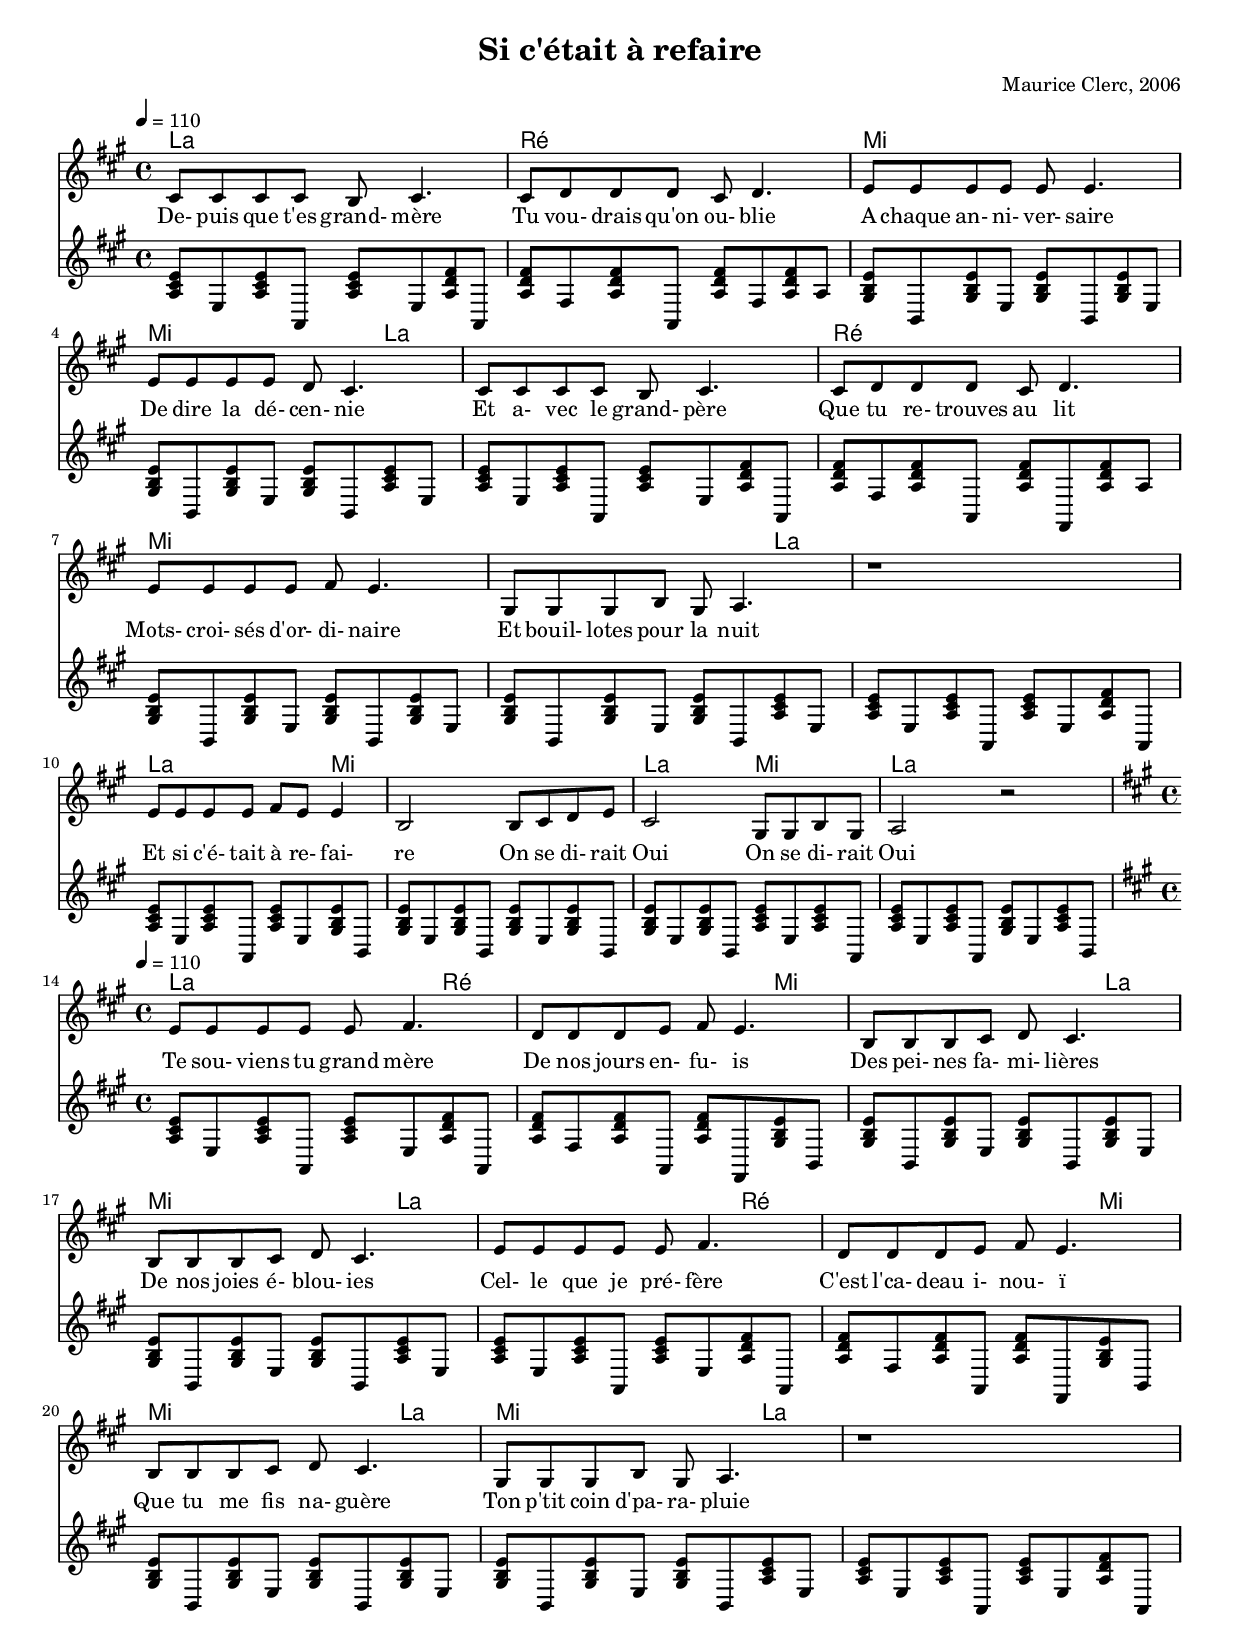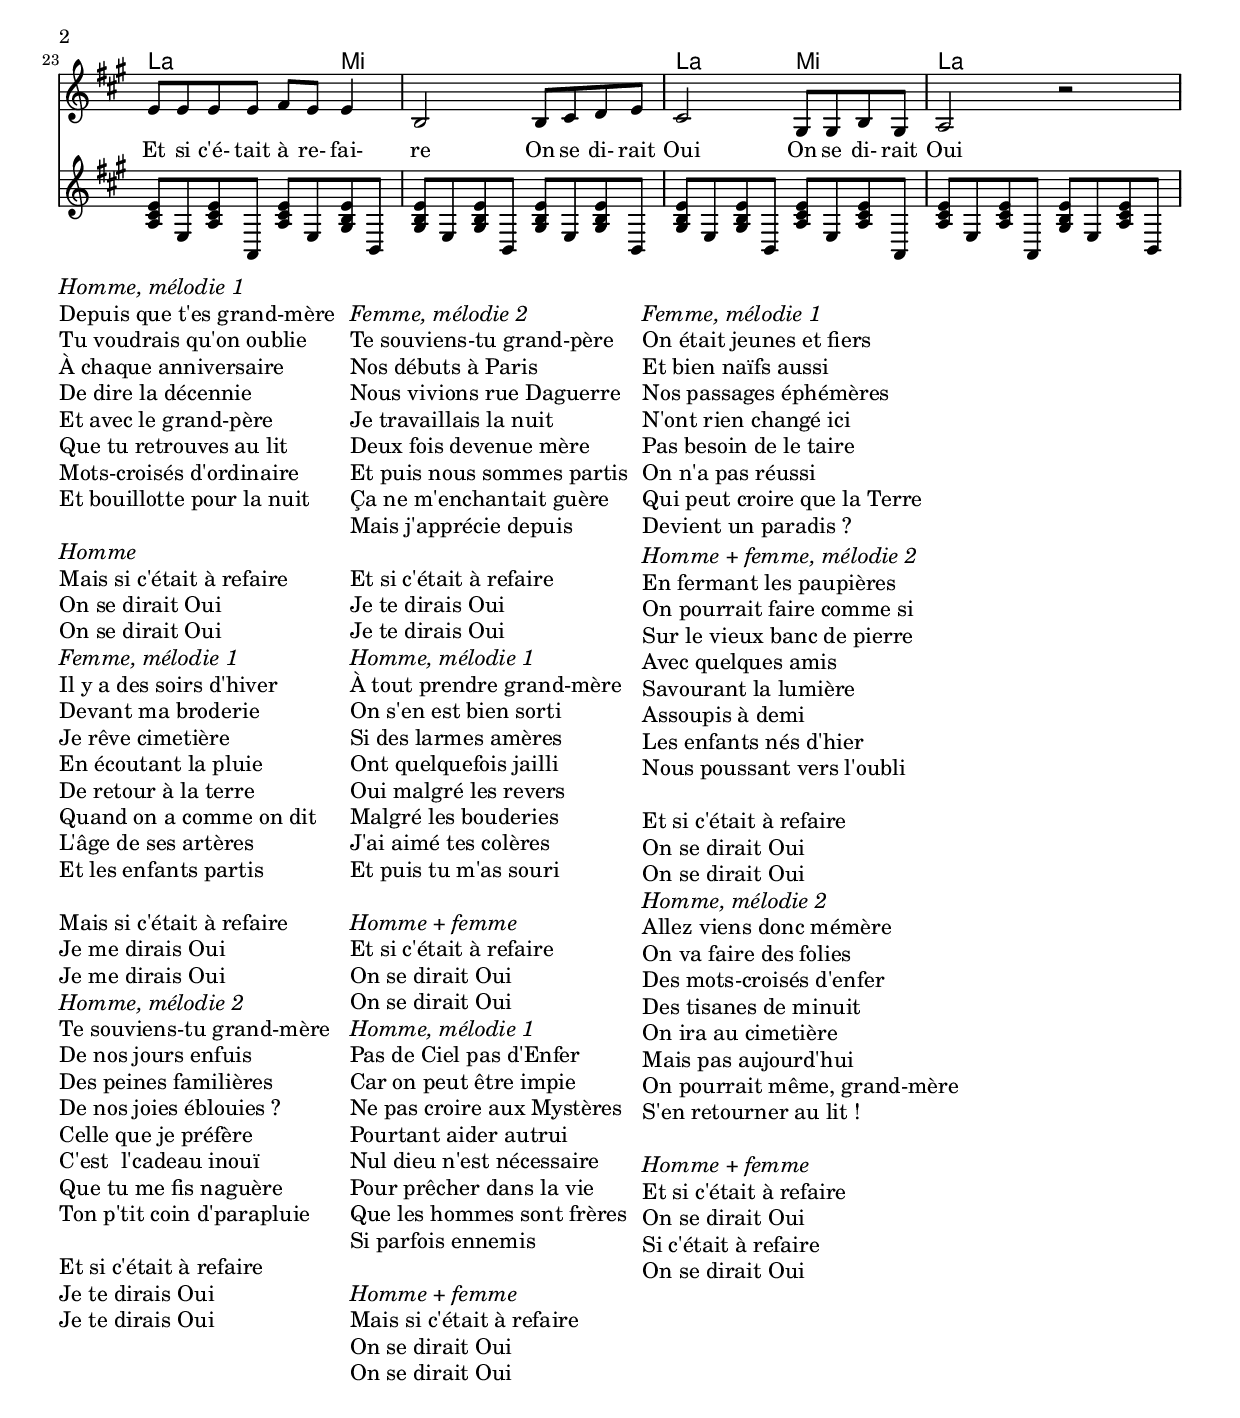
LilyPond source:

%% Si c'était à refaire
%% Maurice Clerc, 2006
%% sh  lilypond <this_file>

#(set-default-paper-size "a4")
#(set-global-staff-size 17) 

\version "2.10.33"

\header 
{
  title = "Si c'était à refaire"
  composer = "Maurice Clerc, 2006"
}

melody=
\relative 
{
		\tempo 4=110	
		\time 4/4
		\clef treble
		\key a \major
	
		cis8 cis8  cis8 cis8  b8 cis4. % Depuis que t'es grand-mère
		cis8 d8  d8 d8 cis8  d4. % Tu vourais qu'on oublie
		e8 e8 e8  e8 e8 e4. % A chaque anniversaire
		e8 e8 e8  e8 d8 cis4. % De dire la décennie

		cis8 cis8  cis8 cis8  b8 cis4. % Et avec le grand-père
		cis8 d8  d8 d8 cis8  d4. % Que tu retrouves au lit
		e8 e8 e8  e8 fis8 e4. % Mots-croisés d'ordinaire
		gis,8 gis8 gis8 b8 gis8 a4. % Et bouillotes pour la nuit
r1
		e'8 e8  e8  e8  fis8 e8  e4 | % Et si c'était à refaire
		b2                            % re
           b8 cis8   d8 e8    | cis2   % On se dirait Oui      
		 gis8  gis8  b8 gis8  | a2  r2 % On se dirait Oui


	% Decrescendo (s= "section")
	%	<<a1 {s4 s4\> s4 s4\!}   >>   

	}

melodyDeux=
\relative 
{
		\tempo 4=110	
		\time 4/4
		\clef treble
		\key a \major
	
		e8 e8  e8 e8  e8 fis4. % Te souviens-tu grand-mère
		d8 d8  d8 e8 fis8  e4. 
		b8 b8 b8  cis8 d8 cis4. 
		b8 b8 b8  cis8 d8 cis4. 

		e8 e8  e8 e8  e8 fis4. % 
		d8 d8  d8 e8 fis8  e4.
		b8 b8 b8  cis8 d8 cis4.
		gis8 gis8 gis8 b8 gis8 a4.
r1
	e'8 e8  e8  e8  fis8 e8  e4 |
		b2 
           b8 cis8   d8 e8    | cis2         
		 gis8  gis8  b8 gis8  | a2  r2

	}

text= \lyricmode
	{
		De- puis que t'es grand-  mère
		Tu vou- drais qu'on ou- blie
		A chaque an- ni- ver- saire
		De dire la dé- cen- nie
		Et a- vec le grand- père
		Que tu re- trouves au lit
		Mots- croi- sés d'or- di- naire
		Et bouil- lotes pour la nuit
		Et si c'é- tait à re- fai- re 
		On se di- rait Oui
		On se di- rait Oui
 	} 

textDeux= \lyricmode
	{
		Te sou- viens tu grand mère
		De nos jours en- fu- is
		Des pei- nes fa- mi- lières
		De nos joies é- blou- ies
		Cel- le que je pré- fère
		C'est l'ca- deau i- nou- ï
		Que tu me fis na- guère
		Ton p'tit coin d'pa- ra- pluie
		Et si c'é- tait à re- fai- re
		On se di- rait Oui
		On se di- rait Oui

	}


harmony=
\relative c'
{
		\tempo 4=110
		\time 4/4
		\clef treble
		\key a \major
		% C# F# G#
		% A = <a cis e> a,/e     La
		% B = <b d fis> b,/fis,  Sim 
		% D = <a d fis> a,/fis,  Ré
		% E = <gis b e> b,/e,   Mi

		<a cis e>8 e8  <a cis e>8  a,8    <a' cis e>8 e8  <a d fis>8 a,8  % Depuis que t'es grand-mère
		<a' d fis>8 fis   <a d fis>8 a,    	<a' d fis>8 fis   <a d fis>8 a % Tu voudrais qu'on oublie

		<gis b e>8 b,8   <gis' b e>8 e     <gis b e>8 b,8  <gis' b e>8 e8 % A chaque anniversaire
		<gis b e>8 b,8   <gis' b e>8 e8     <gis b e>8 b,8  <a' cis e>8 e8 % De dire la décennie

		<a cis e>8 e8  <a cis e>8  a,8    <a' cis e>8 e8  <a d fis>8 a,8 
		<a' d fis>8 fis   <a d fis>8 a,    	<a' d fis>8 fis,   <a' d fis>8 a 

		<gis b e>8 b,8   <gis' b e>8 e     <gis b e>8 b,8  <gis' b e>8 e8
		<gis b e>8 b,8   <gis' b e>8 e8     <gis b e>8 b,8  <a' cis e>8 e8 


<a cis e>8 e8  <a cis e>8  a,8    <a' cis e>8 e8  <a d fis>8 a,8    % Sans mélodie
		
		<a' cis e>8 e8  <a cis e>8  a,8    <a' cis e>8 e8  <gis b e>8 b,8 % Et si c'était à refaire
<gis' b e>8 e8  <gis b e>8 b,8  <gis' b e>8 e8  <gis b e>8 b,8
		<gis' b e>8 e8  	<gis b e>8 b,8  	<a' cis e>8 e8 	<a cis e>8 a,8
		<a' cis e>8 e8  	<a cis e>8 a,8  	<gis' b e>8 e8 	<a cis e>8 b,8

	} 

harmonyDeux=
\relative c'
{
		\tempo 4=110
		\time 4/4
		\clef treble
		\key a \major
		% C# F# G#
		% A = <a cis e> a,/e     La
		% B = <b d fis> b,/fis,  Sim 
		% D = <a d fis> a,/fis,  Ré
		% E = <gis b e> b,/e,   Mi

		<a cis e>8 e8  <a cis e>8  a,8    <a' cis e>8 e8  <a d fis>8 a,8 
		<a' d fis>8 fis  <a d fis>8 a,    	<a' d fis>8 fis,   <gis' b e>8 b, 

		<gis' b e>8 b,8   <gis' b e>8 e     <gis b e>8 b,8  <gis' b e>8 e8
		<gis b e>8 b,8   <gis' b e>8 e8     <gis b e>8 b,8  <a' cis e>8 e8 

		<a cis e>8 e8  <a cis e>8  a,8    <a' cis e>8 e8  <a d fis>8 a,8 
		<a' d fis>8 fis  <a d fis>8 a,    	<a' d fis>8 fis,   <gis' b e>8 b, 

		<gis' b e>8 b,8   <gis' b e>8 e     <gis b e>8 b,8  <gis' b e>8 e8
		<gis b e>8 b,8   <gis' b e>8 e8     <gis b e>8 b,8  <a' cis e>8 e8 		


<a cis e>8 e8  <a cis e>8  a,8    <a' cis e>8 e8  <a d fis>8 a,8    % Sans mélodie
		
		<a' cis e>8 e8  <a cis e>8  a,8    <a' cis e>8 e8  <gis b e>8 b,8 
<gis' b e>8 e8  <gis b e>8 b,8  <gis' b e>8 e8  <gis b e>8 b,8
		<gis' b e>8 e8  	<gis b e>8 b,8  	<a' cis e>8 e8 	<a cis e>8 a,8
		<a' cis e>8 e8  	<a cis e>8 a,8  	<gis' b e>8 e8 	<a cis e>8 b,8

	} 

 harmonies = \chordmode {
		\tempo 4=110
 		a1 
		d1

		e1
		e2.  a4

		a1 
		d1
	
		e1
		e2.   a4
a1
		a2 a4 e4 % Et si c'é- tait à re- fai-
		e2  e2   % re On se di- rait
		a2  e2   	 % Oui On se di- rait
		a2	a2		% Oui	
     }
 
 harmoniesDeux = \chordmode {
		\tempo 4=110
 		a2. d4 % Te souviens-tu grand-mère
		d2. e4

		e2. a4
		e2.  a4

		a2. d4
		d2. e4

		e2. a4
		e2.  a4
		a1
		a2 a4 e4 % Et si c'é- tait à re- fai-
		e2  e2   % re On se di- rait
		a2  e2   	 % Oui On se di- rait
		a2	a2		% Oui	
     }

\score
{
	<<

	\context ChordNames 
	{
        \set chordChanges = ##t % N'affiche que les changements d'accord
		\set ChordNames.midiInstrument="synth voice"
		\frenchChords
        { \harmonies | \break \harmoniesDeux }
	}


	\new Staff
	{
		\set Staff.midiInstrument = "oboe"
		\set Staff.midiMinimumVolume = #0.2
  		\set Staff.midiMaximumVolume = #0.8
		% Note : il _faut_ une marque dynamique en début de portée (par ex \p)
		% pour que ces commandes aient une action
 		\context Voice = melody 
		{
			{ \melody | \break \melodyDeux }
    	}
	}
		

	\lyricsto "melody" \new Lyrics { \text \textDeux }

	\new Staff
	{
		\set Staff.midiInstrument = "acoustic guitar (nylon)"
		\context Voice = harmony 
		{
			{\harmony  | \break \harmonyDeux }
    	}
	}
	>>

	%% Create MIDI file
	\midi
	{ 

	}

%% Engrave
	\layout
	{
		bottommargin = #0.5
 	}

}

\paper { 
%annotate-spacing = ##t % Pour afficher les espacements verticaux
	 	topmargin = 1\cm
		indent = 0\cm
		leftmargin=2\cm
		linewidth=17\cm
  		ragged-last-bottom = ##t
  		ragged-bottom = ##t
} 


\markup
{
	  \large
		\column  % I
		{
	\left-align		
			\line 
			{
             	\column 
				{
\italic "Homme, mélodie 1"
"Depuis que t'es grand-mère"
"Tu voudrais qu'on oublie"
"À chaque anniversaire"
"De dire la décennie"
"Et avec le grand-père"
"Que tu retrouves au lit"
"Mots-croisés d'ordinaire"
"Et bouillotte pour la nuit"
" "

\italic "Homme"
"Mais si c'était à refaire"
"On se dirait Oui"
"On se dirait Oui"
				} % Fin column 1
			} % Fin line 1

	\hspace #1 
           \line 
			{
             	\column 
				{
\italic "Femme, mélodie 1"
"Il y a des soirs d'hiver"
"Devant ma broderie"
"Je rêve cimetière"
"En écoutant la pluie"
"De retour à la terre"
"Quand on a comme on dit"
"L'âge de ses artères"
"Et les enfants partis"
" "
"Mais si c'était à refaire"
"Je me dirais Oui"
"Je me dirais Oui"
				}
			}% Fin line 2

  \hspace #1.0 
  \line 
			{
             	\column 
				{

\italic "Homme, mélodie 2"
"Te souviens-tu grand-mère"
"De nos jours enfuis "
"Des peines familières"
"De nos joies éblouies ?"
"Celle que je préfère"
"C'est  l'cadeau inouï"
"Que tu me fis naguère"
"Ton p'tit coin d'parapluie"
" "
"Et si c'était à refaire"
"Je te dirais Oui"
"Je te dirais Oui"
				}
			}       

		} %Fin column I

\hspace #1
  \large
		\column % II
		{
         
    \hspace #1  
\line 
			{
             	\column 
				{
\italic "Femme, mélodie 2"
"Te souviens-tu grand-père"
"Nos débuts à Paris"
"Nous vivions rue Daguerre"
"Je travaillais la nuit"
"Deux fois devenue mère"
"Et puis nous sommes partis"
"Ça ne m'enchantait guère"
"Mais j'apprécie depuis"
" "
"Et si c'était à refaire"
"Je te dirais Oui"
"Je te dirais Oui"
				}
			}% Fin line 4

         \hspace #1.0 
 \line 
			{
             	\column 
				{
\italic "Homme, mélodie 1"
"À tout prendre grand-mère"
"On s'en est bien sorti"
"Si des larmes amères"
"Ont quelquefois jailli"
"Oui malgré les revers"
"Malgré les bouderies"
"J'ai aimé tes colères"
"Et puis tu m'as souri"
" "
\italic "Homme + femme"
"Et si c'était à refaire"
"On se dirait Oui"
"On se dirait Oui"
				}
			} % Fin line 5

         \hspace #1.0 
           \line 
			{
             	\column 
				{
\italic "Homme, mélodie 1"
"Pas de Ciel pas d'Enfer"
"Car on peut être impie"
"Ne pas croire aux Mystères"
"Pourtant aider autrui"
"Nul dieu n'est nécessaire"
"Pour prêcher dans la vie"
"Que les hommes sont frères"
"Si parfois ennemis"
" "
\italic "Homme + femme"
"Mais si c'était à refaire"
"On se dirait Oui"
"On se dirait Oui"
				}
			} % Fin line 6  
			
		} % Fin column II

\hspace #1
  \large 
		\column % III
		{


        \hspace #1.0 
           \line 
			{
             	\column 
				{
\italic "Femme, mélodie 1"
"On était jeunes et fiers"
"Et bien naïfs aussi"
"Nos passages éphémères"
"N'ont rien changé ici"
"Pas besoin de le taire"
"On n'a pas réussi"
"Qui peut croire que la Terre"
"Devient un paradis ?"
				}
			} % Fin line 7

        \hspace #1.0 
           \line 
			{
             	\column 
				{
\italic "Homme + femme, mélodie 2"
"En fermant les paupières"
"On pourrait faire comme si"
"Sur le vieux banc de pierre"
"Avec quelques amis"
"Savourant la lumière"
"Assoupis à demi"
"Les enfants nés d'hier"
"Nous poussant vers l'oubli"
" "
"Et si c'était à refaire"
"On se dirait Oui"
"On se dirait Oui"
				}
			} % Fin line 8 

      \hspace #1.0 
           \line 
			{
             	\column 
				{
\italic "Homme, mélodie 2"
"Allez viens donc mémère"
"On va faire des folies"
"Des mots-croisés d'enfer"
"Des tisanes de minuit"
"On ira au cimetière"
"Mais pas aujourd'hui"
"On pourrait même, grand-mère"
"S'en retourner au lit !"
" "
\italic "Homme + femme"
"Et si c'était à refaire"
"On se dirait Oui"
"Si c'était à refaire"
"On se dirait Oui"
				}
			} % Fin line 9               

		} %Fin column III


} % Fin markup	
